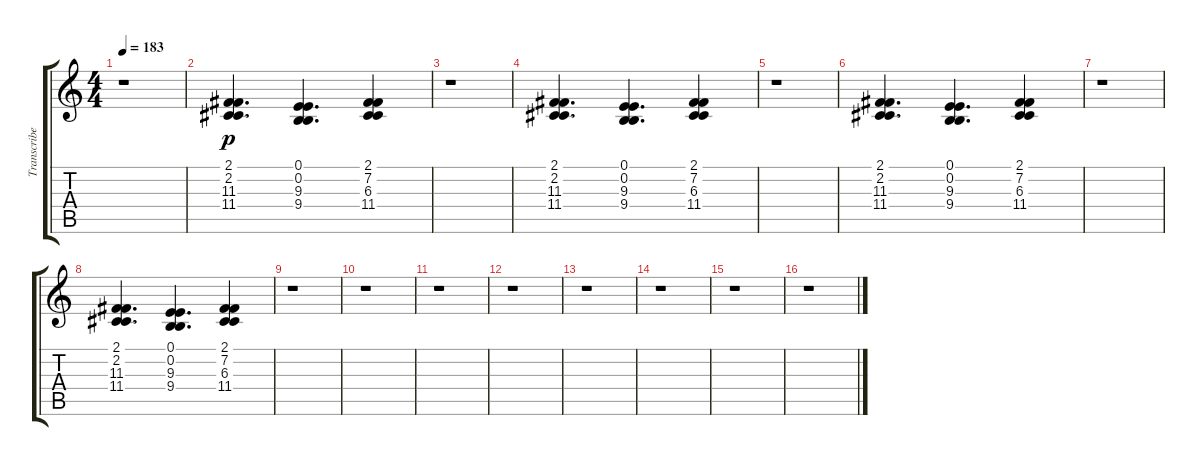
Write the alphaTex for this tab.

\track ("Transcribed by|Strings" "Transcribe") {instrument stringensemble1}
\staff {score tabs}
\tuning (E4 B3 G3 D3 A2 E2) {hide}
\ts (4 4)
\tempo 183
\clef g2
\ks c
r.1{dy p} |
(2.1 2.2 11.3 11.4).4{d instrument orchestrahit} (0.1 0.2 9.3 9.4).4{d} (2.1 7.2 6.3 11.4).4 |
r.1 |
(2.1 2.2 11.3 11.4).4{d} (0.1 0.2 9.3 9.4).4{d} (2.1 7.2 6.3 11.4).4 |
r.1 |
(2.1 2.2 11.3 11.4).4{d} (0.1 0.2 9.3 9.4).4{d} (2.1 7.2 6.3 11.4).4 |
r.1 |
(2.1 2.2 11.3 11.4).4{d} (0.1 0.2 9.3 9.4).4{d} (2.1 7.2 6.3 11.4).4 |
r.1 |
r.1 |
r.1 |
r.1 |
r.1 |
r.1 |
r.1 |
r.1
